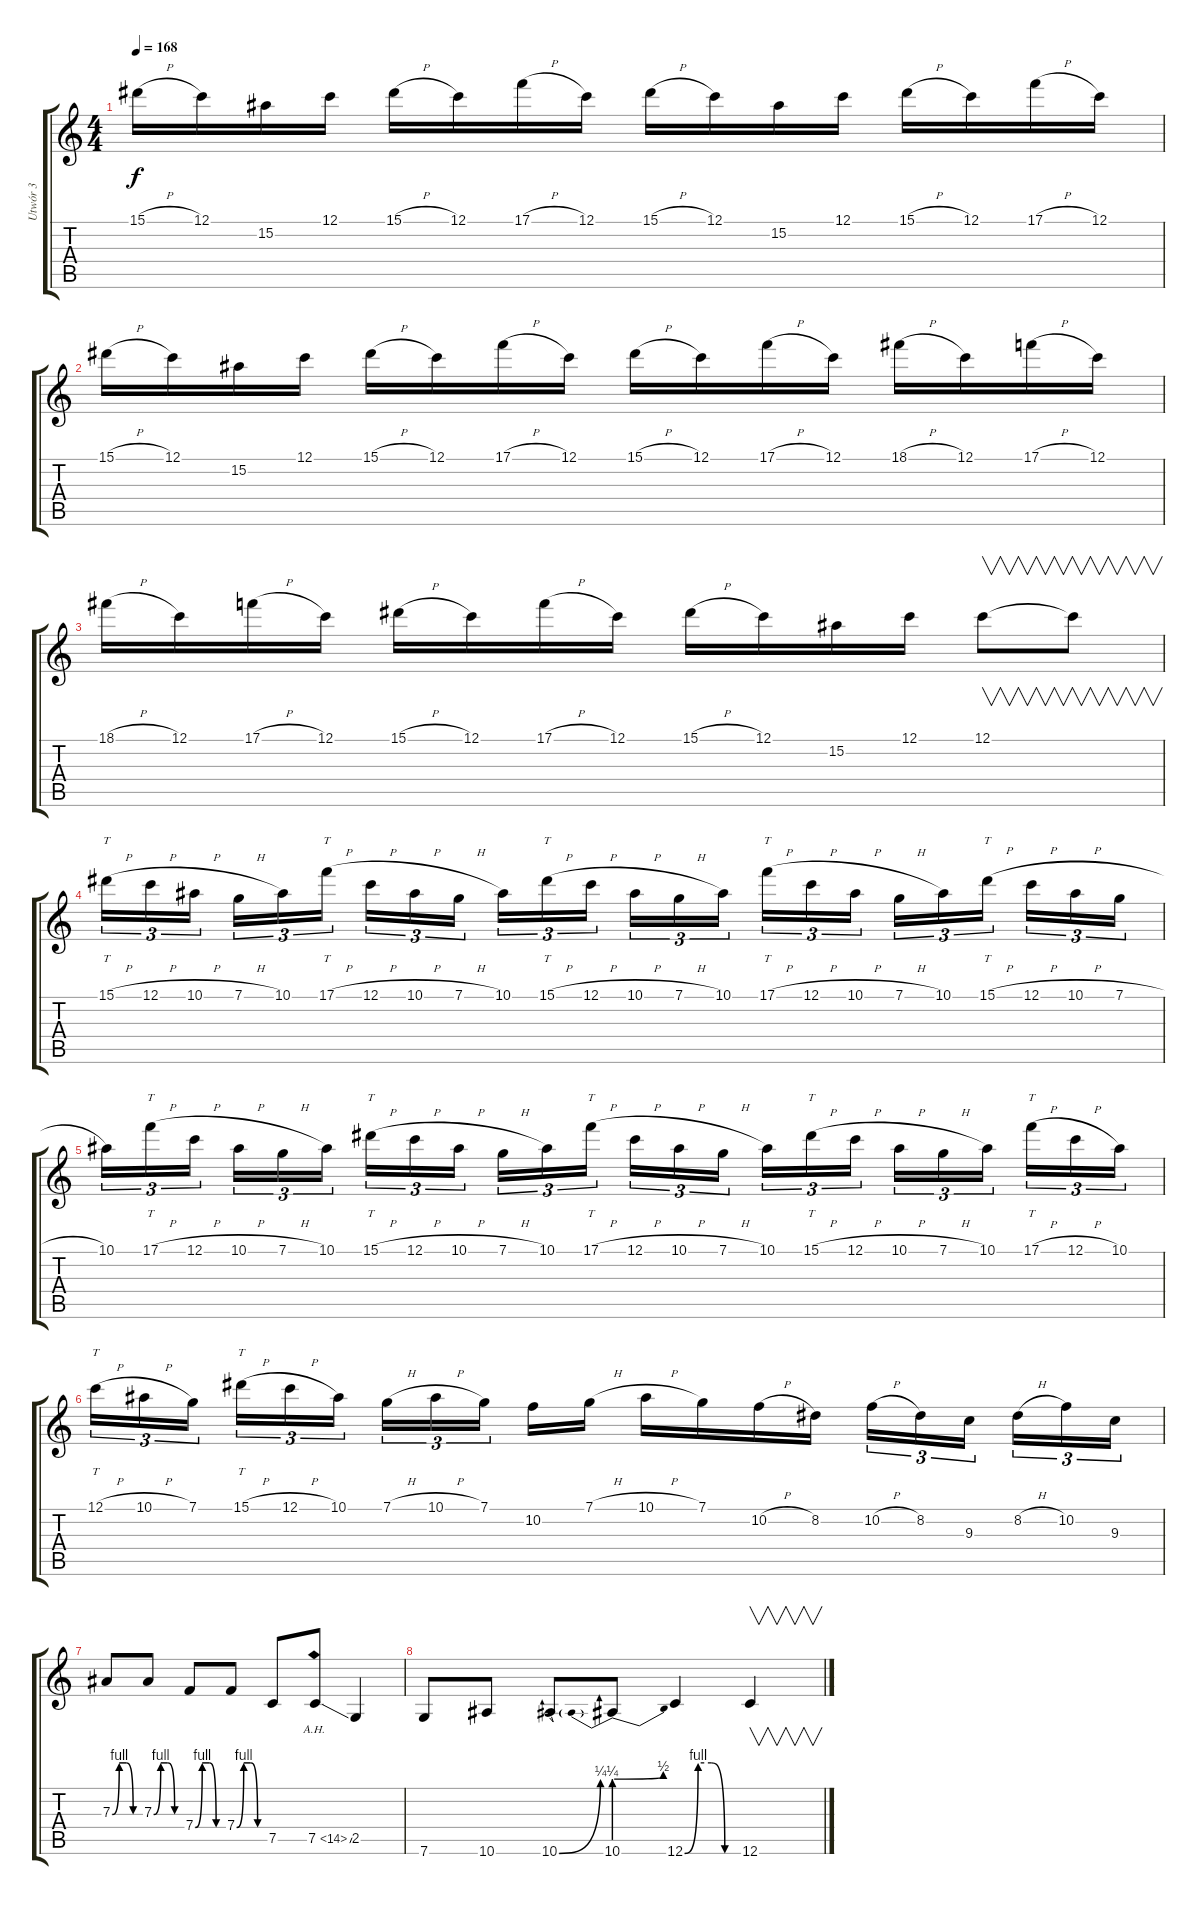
\track ("Utwór 3" "Utwór 3") {instrument distortionguitar}
\staff {score tabs}
\tuning (C4 G3 Eb3 Bb2 F2 C2) {hide}
\ts (4 4)
\tempo 168
\clef g2
\ks c
15.1{h}.16{dy f} 12.1.16 15.2.16 12.1.16 15.1{h}.16 12.1.16 17.1{h}.16 12.1.16 15.1{h}.16 12.1.16 15.2.16 12.1.16 15.1{h}.16 12.1.16 17.1{h}.16 12.1.16 |
15.1{h}.16 12.1.16 15.2.16 12.1.16 15.1{h}.16 12.1.16 17.1{h}.16 12.1.16 15.1{h}.16 12.1.16 17.1{h}.16 12.1.16 18.1{h}.16 12.1.16 17.1{h}.16 12.1.16 |
18.1{h}.16 12.1.16 17.1{h}.16 12.1.16 15.1{h}.16 12.1.16 17.1{h}.16 12.1.16 15.1{h}.16 12.1.16 15.2.16 12.1.16 12.1.8{v} 12.1{t}.8{v} |
15.1{h}.16{tt tu (3 2)} 12.1{h}.16{tu (3 2)} 10.1{h}.16{tu (3 2)} 7.1{h}.16{tu (3 2)} 10.1.16{tu (3 2)} 17.1{h}.16{tt tu (3 2)} 12.1{h}.16{tu (3 2)} 10.1{h}.16{tu (3 2)} 7.1{h}.16{tu (3 2)} 10.1.16{tu (3 2)} 15.1{h}.16{tt tu (3 2)} 12.1{h}.16{tu (3 2)} 10.1{h}.16{tu (3 2)} 7.1{h}.16{tu (3 2)} 10.1.16{tu (3 2)} 17.1{h}.16{tt tu (3 2)} 12.1{h}.16{tu (3 2)} 10.1{h}.16{tu (3 2)} 7.1{h}.16{tu (3 2)} 10.1.16{tu (3 2)} 15.1{h}.16{tt tu (3 2)} 12.1{h}.16{tu (3 2)} 10.1{h}.16{tu (3 2)} 7.1{h}.16{tu (3 2)} |
10.1.16{tu (3 2)} 17.1{h}.16{tt tu (3 2)} 12.1{h}.16{tu (3 2)} 10.1{h}.16{tu (3 2)} 7.1{h}.16{tu (3 2)} 10.1.16{tu (3 2)} 15.1{h}.16{tt tu (3 2)} 12.1{h}.16{tu (3 2)} 10.1{h}.16{tu (3 2)} 7.1{h}.16{tu (3 2)} 10.1.16{tu (3 2)} 17.1{h}.16{tt tu (3 2)} 12.1{h}.16{tu (3 2)} 10.1{h}.16{tu (3 2)} 7.1{h}.16{tu (3 2)} 10.1.16{tu (3 2)} 15.1{h}.16{tt tu (3 2)} 12.1{h}.16{tu (3 2)} 10.1{h}.16{tu (3 2)} 7.1{h}.16{tu (3 2)} 10.1.16{tu (3 2)} 17.1{h}.16{tt tu (3 2)} 12.1{h}.16{tu (3 2)} 10.1.16{tu (3 2)} |
12.1{h}.16{tt tu (3 2)} 10.1{h}.16{tu (3 2)} 7.1.16{tu (3 2)} 15.1{h}.16{tt tu (3 2)} 12.1{h}.16{tu (3 2)} 10.1.16{tu (3 2)} 7.1{h}.16{tu (3 2)} 10.1{h}.16{tu (3 2)} 7.1.16{tu (3 2)} 10.2.16 7.1{h}.16 10.1{h}.16 7.1.16 10.2{h}.16 8.2.16 10.2{h}.16{tu (3 2)} 8.2.16{tu (3 2)} 9.3.16{tu (3 2)} 8.2{h}.16{tu (3 2)} 10.2.16{tu (3 2)} 9.3.16{tu (3 2)} |
7.3{be (custom 0 0 15 4 30 4 45 0 60 0)}.8 7.3{be (custom 0 0 15 4 30 4 45 0 60 0)}.8 7.4{be (custom 0 0 15 4 30 4 45 0 60 0)}.8 7.4{be (custom 0 0 15 4 30 4 45 0 60 0)}.8 7.5.8 7.5{ah 7 ss}.8 2.5.4 |
7.6.8 10.6.8 10.6{be (bend 0 0 60 1)}.8 10.6{be (prebendbend 0 1 60 2)}.8 12.6{be (custom 0 0 15 4 30 4 45 0 60 0)}.4 12.6.4{v}
